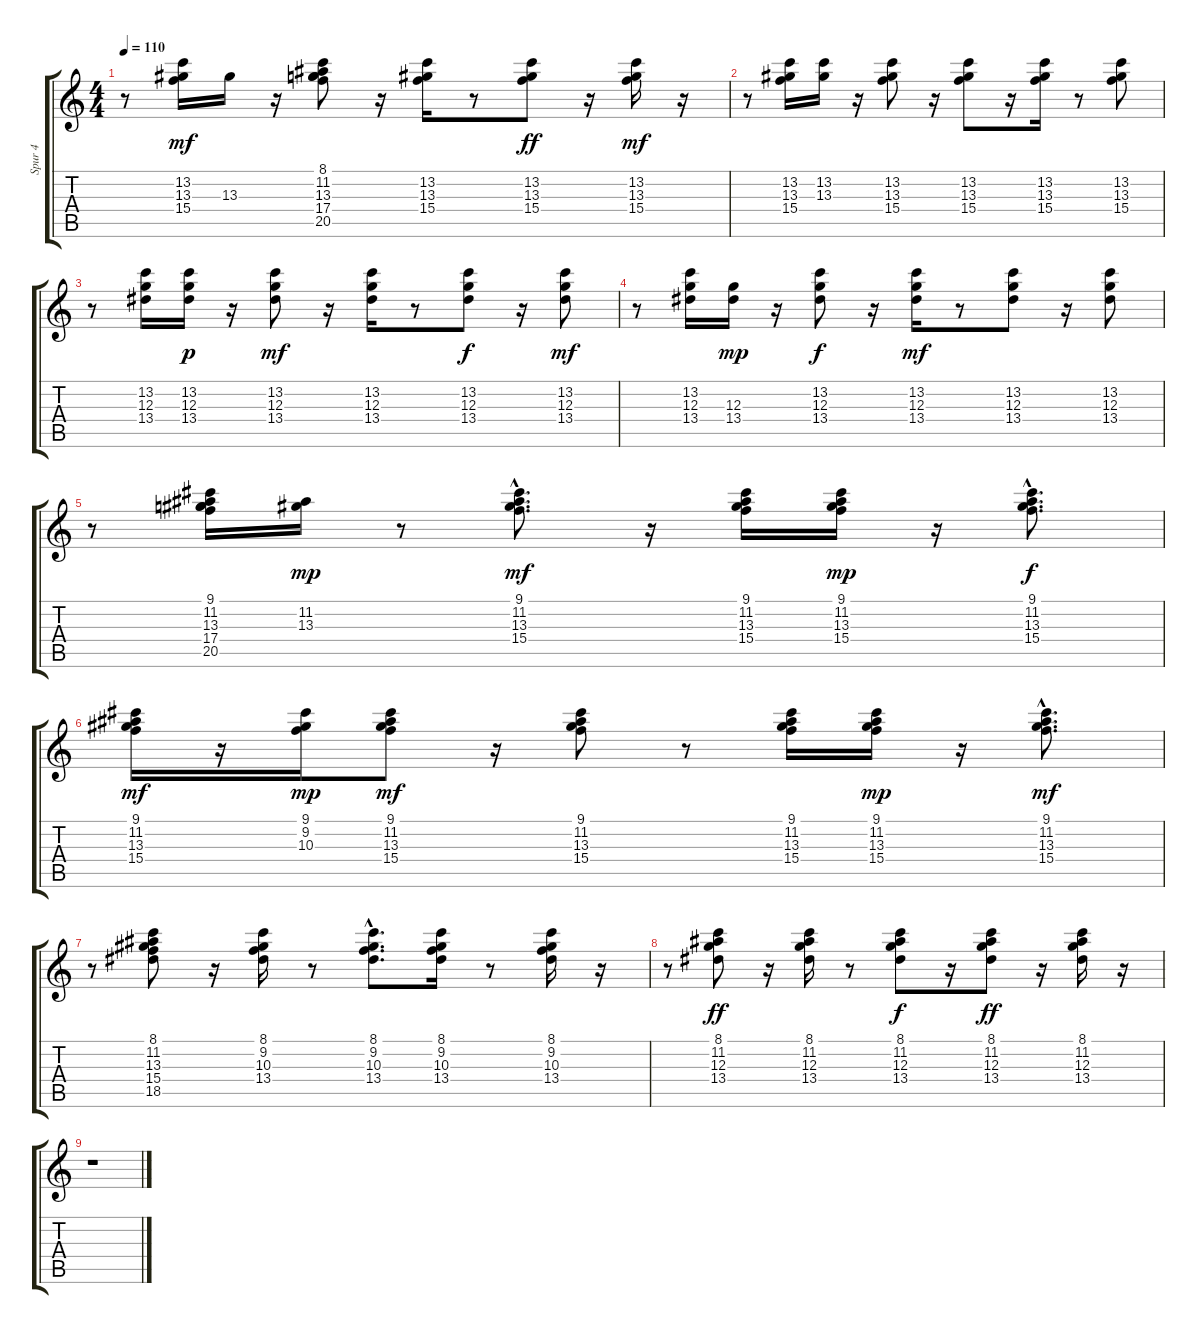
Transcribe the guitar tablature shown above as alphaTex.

\track ("Spur 4" "Spur 4") {instrument electricguitarmuted}
\staff {score tabs}
\tuning (E4 B3 G3 D3 A2 E2) {hide}
\ts (4 4)
\tempo 110
\clef g2
\ks c
r.8{dy mf} (13.2 13.3 15.4).16 13.3.16 r.16 (8.1 11.2 13.3 17.4 20.5).8 r.16 (13.2 13.3 15.4).16 r.8 (13.2 13.3 15.4).8{dy ff} r.16 (13.2 13.3 15.4).16{dy mf} r.16 |
r.8 (13.2 13.3 15.4).16 (13.2 13.3).16 r.16 (13.2 13.3 15.4).8 r.16 (13.2 13.3 15.4).8 r.16 (13.2 13.3 15.4).16 r.8 (13.2 13.3 15.4).8 |
r.8 (13.2 12.3 13.4).16 (13.2 12.3 13.4).16{dy p} r.16 (13.2 12.3 13.4).8{dy mf} r.16 (13.2 12.3 13.4).16 r.8 (13.2 12.3 13.4).8{dy f} r.16 (13.2 12.3 13.4).8{dy mf} |
r.8 (13.2 12.3 13.4).16 (12.3 13.4).16{dy mp} r.16 (13.2 12.3 13.4).8{dy f} r.16 (13.2 12.3 13.4).16{dy mf} r.8 (13.2 12.3 13.4).8 r.16 (13.2 12.3 13.4).8 |
r.8 (9.1 11.2 13.3 17.4 20.5).16 (11.2 13.3).16{dy mp} r.8 (9.1{hac} 11.2{hac} 13.3{hac} 15.4{hac}).8{d dy mf} r.16 (9.1 11.2 13.3 15.4).16 (9.1 11.2 13.3 15.4).16{dy mp} r.16 (9.1 11.2{hac} 13.3 15.4).8{d dy f} |
(9.1 11.2 13.3 15.4).16{dy mf} r.16 (9.1 9.2 10.3).16{dy mp} (9.1 11.2 13.3 15.4).8{dy mf} r.16 (9.1 11.2 13.3 15.4).8 r.8 (9.1 11.2 13.3 15.4).16 (9.1 11.2 13.3 15.4).16{dy mp} r.16 (9.1 11.2{hac} 13.3 15.4{hac}).8{d dy mf} |
r.8 (8.1 11.2 13.3 15.4 18.5).8 r.16 (8.1 9.2 10.3 13.4).16 r.8 (8.1{hac} 9.2{hac} 10.3{hac} 13.4{hac}).8{d} (8.1 9.2 10.3 13.4).16 r.8 (8.1 9.2 10.3 13.4).16 r.16 |
r.8 (8.1 11.2 12.3 13.4).8{dy ff} r.16 (8.1 11.2 12.3 13.4).16 r.8 (8.1 11.2 12.3 13.4).8{dy f} r.16 (8.1 11.2 12.3 13.4).8{dy ff} r.16 (8.1 11.2 12.3 13.4).16 r.16 |
r.1
